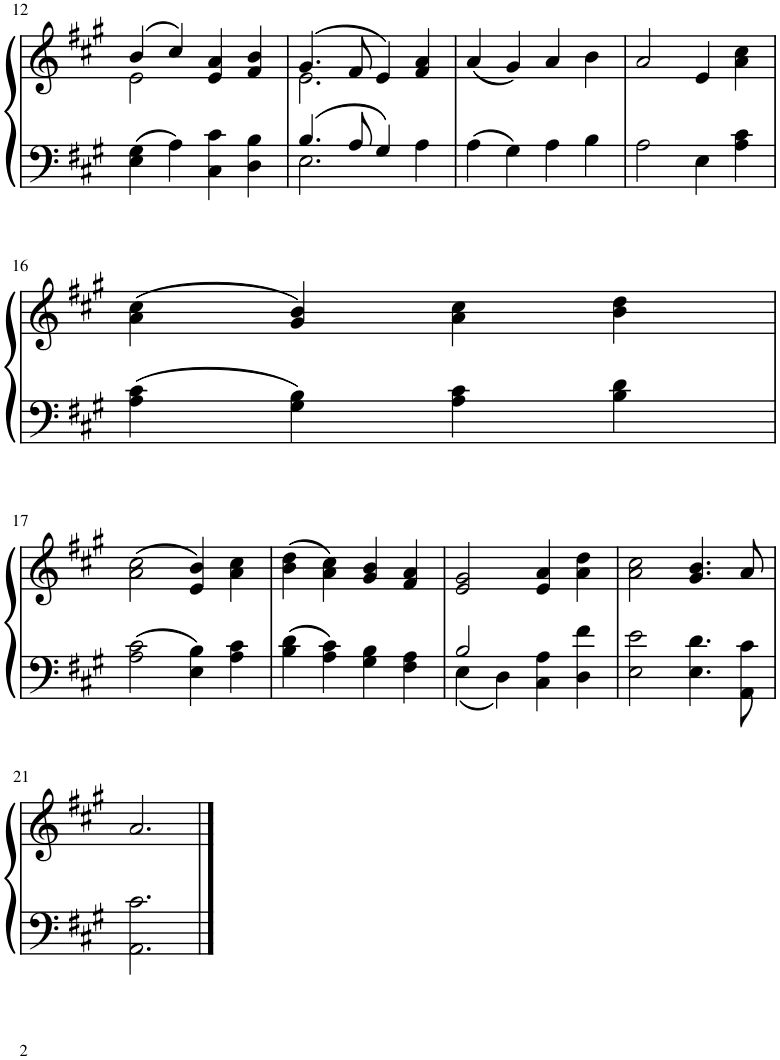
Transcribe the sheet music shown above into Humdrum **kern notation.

**kern	**kern
*part1	*part1
*staff2	*staff1
*I"Piano	*
*I'Pno.	*
!!LO:PB:g=z
*clefF4	*clefG2
*k[f#c#g#]	*k[f#c#g#]
*M2/2	*M2/2
=12	=12
*	*^
4E\ 4G#\	(4b/	2e\
4A\	4cc#/)	.
4C#\ 4c#\	4e/ 4a/	2ryy
4D\ 4B\	4f#/ 4b/	.
=13	=13	=13
*^	*	*
4.B/	2.E\	(4.g#/	2.e\
8A/	.	8f#/	.
4G#/	.	4e/)	.
4A\	4ryy	4f#/ 4a/	4ryy
*v	*v	*	*
*	*v	*v
=14	=14
4A\	(4a/
4G#\	4g#/)
4A\	4a/
4B\	4b\
=15	=15
2A\	2a/
4E\	4e/
4A\ 4c#\	4a\ 4cc#\
!!LO:LB:g=z
=16	=16
4A\ 4c#\	(4a\ 4cc#\
4G#\ 4B\	4g#/ 4b/)
4A\ 4c#\	4a\ 4cc#\
4B\ 4d\	4b\ 4dd\
!!LO:LB:g=z
=17	=17
2A\ 2c#\	(2a\ 2cc#\
4E\ 4B\	4e/ 4b/)
4A\ 4c#\	4a\ 4cc#\
=18	=18
4B\ 4d\	(4b\ 4dd\
4A\ 4c#\	4a\ 4cc#\)
4G#\ 4B\	4g#/ 4b/
4F#\ 4A\	4f#/ 4a/
=19	=19
*^	*
2B/	4E\	2e/ 2g#/
.	4D\	.
2ryy	4C#\ 4A\	4e/ 4a/
.	4D\ 4f#\	4a\ 4dd\
*v	*v	*
=20	=20
2E\ 2e\	2a\ 2cc#\
4.E\ 4.d\	4.g#/ 4.b/
8AA\ 8c#\	8a/
!!LO:LB:g=z
=21	=21
2.AA\ 2.c#\	2.a/
==	==
*-	*-
